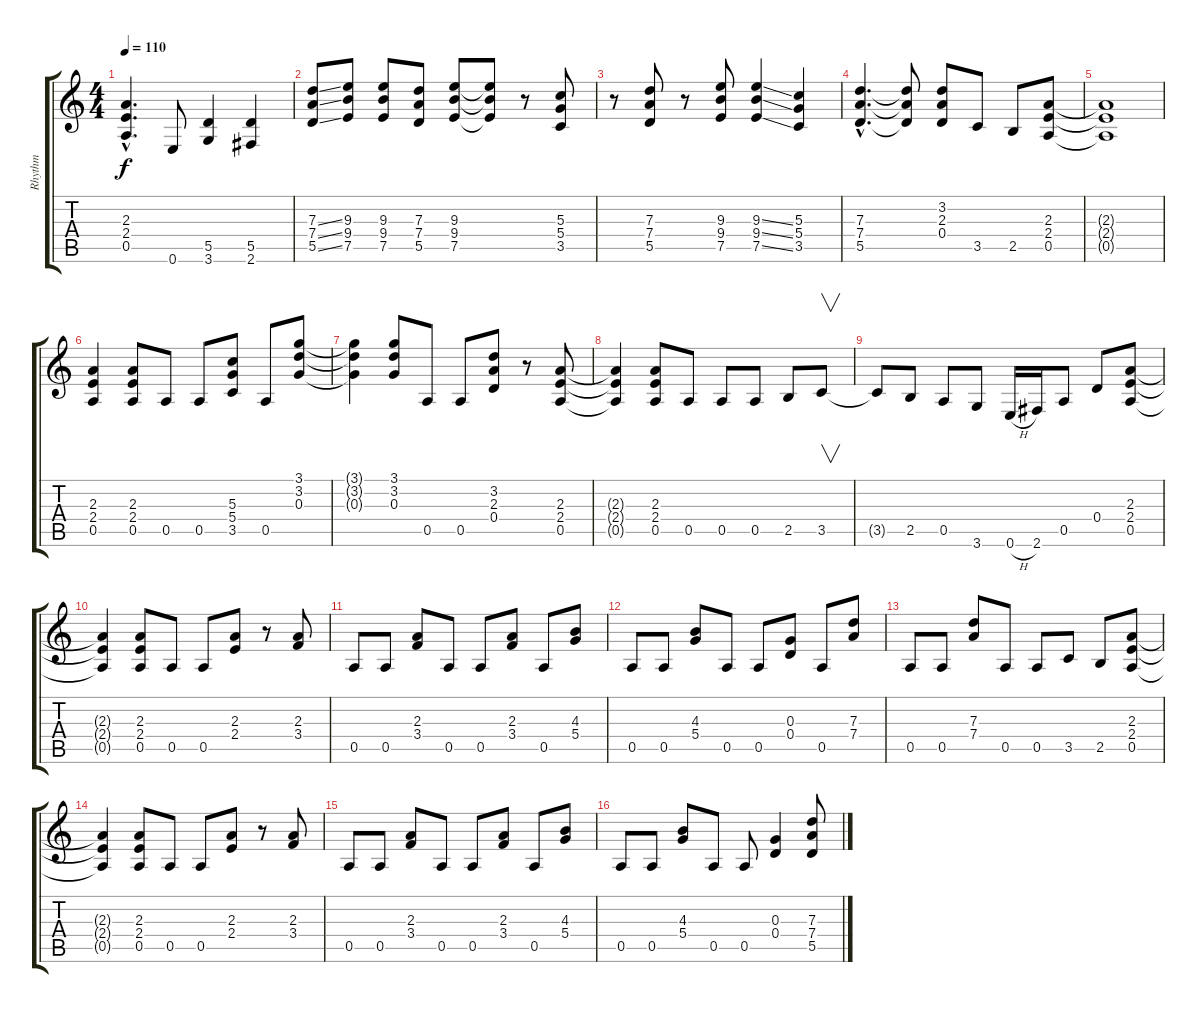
\track ("Rhythm" "Rhythm") {instrument overdrivenguitar}
\staff {score tabs}
\tuning (E4 B3 G3 D3 A2 E2) {hide}
\ts (4 4)
\tempo 110
\clef g2
\ks c
(2.3{hac t} 2.4{hac t} 0.5{hac t}).4{d dy f} 0.6.8 (5.5 3.6).4 (5.5 2.6).4 |
(7.3{ss} 7.4{ss} 5.5{ss}).8 (9.3 9.4 7.5).8 (9.3 9.4 7.5).8 (7.3 7.4 5.5).8 (9.3 9.4 7.5).8 (9.3{t} 9.4{t} 7.5{t}).8 r.8 (5.3 5.4 3.5).8 |
r.8 (7.3 7.4 5.5).8 r.8 (9.3 9.4 7.5).8 (9.3{ss} 9.4{ss} 7.5{ss}).4 (5.3 5.4 3.5).4 |
(7.3{hac} 7.4{hac} 5.5{hac}).4{d} (7.3{t} 7.4{t} 5.5{t}).8 (3.2 2.3 0.4).8 3.5.8 2.5.8 (2.3 2.4 0.5).8 |
(2.3{t} 2.4{t} 0.5{t}).1 |
(2.3 2.4 0.5).4 (2.3 2.4 0.5).8 0.5.8 0.5.8 (5.3 5.4 3.5).8 0.5.8 (3.1 3.2 0.3).8 |
(3.1{t} 3.2{t} 0.3{t}).4 (3.1 3.2 0.3).8 0.5.8 0.5.8 (3.2 2.3 0.4).8 r.8 (2.3 2.4 0.5).8 |
(2.3{t} 2.4{t} 0.5{t}).4 (2.3 2.4 0.5).8 0.5.8 0.5.8 0.5.8 2.5.8 3.5.8{v} |
3.5{t}.8 2.5.8 0.5.8 3.6.8 0.6{h}.16 2.6.16 0.5.8 0.4.8 (2.3 2.4 0.5).8 |
(2.3{t} 2.4{t} 0.5{t}).4 (2.3 2.4 0.5).8 0.5.8 0.5.8 (2.3 2.4).8 r.8 (2.3 3.4).8 |
0.5.8 0.5.8 (2.3 3.4).8 0.5.8 0.5.8 (2.3 3.4).8 0.5.8 (4.3 5.4).8 |
0.5.8 0.5.8 (4.3 5.4).8 0.5.8 0.5.8 (0.3 0.4).8 0.5.8 (7.3 7.4).8 |
0.5.8 0.5.8 (7.3 7.4).8 0.5.8 0.5.8 3.5.8 2.5.8 (2.3 2.4 0.5).8 |
(2.3{t} 2.4{t} 0.5{t}).4 (2.3 2.4 0.5).8 0.5.8 0.5.8 (2.3 2.4).8 r.8 (2.3 3.4).8 |
0.5.8 0.5.8 (2.3 3.4).8 0.5.8 0.5.8 (2.3 3.4).8 0.5.8 (4.3 5.4).8 |
0.5.8 0.5.8 (4.3 5.4).8 0.5.8 0.5.8 (0.3 0.4).4 (7.3 7.4 5.5).8
